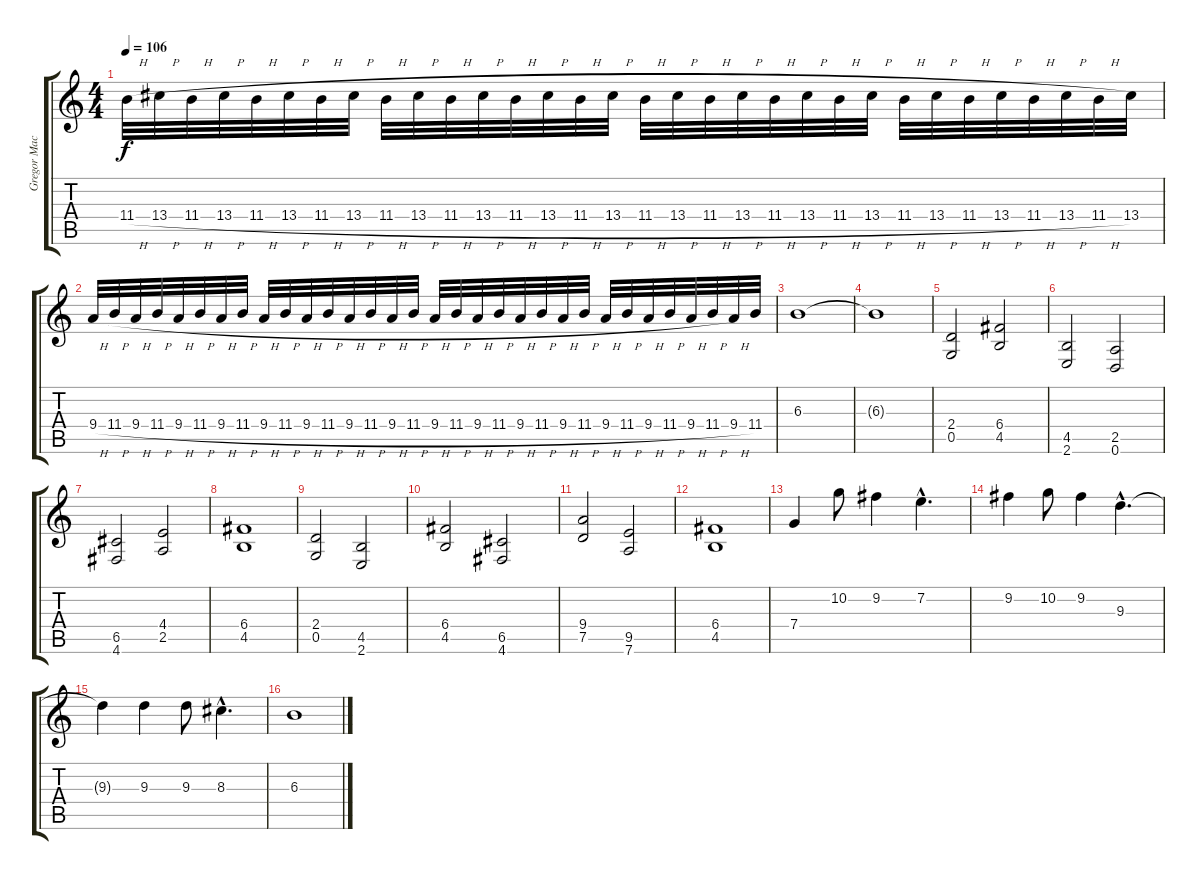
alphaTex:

\track ("Gregor Mackintosh" "Gregor Mac") {instrument distortionguitar}
\staff {score tabs}
\tuning (D4 A3 F3 C3 G2 D2) {hide}
\ts (4 4)
\tempo 106
\clef g2
\ks c
11.4{h}.32{dy f} 13.4{h}.32 11.4{h}.32 13.4{h}.32 11.4{h}.32 13.4{h}.32 11.4{h}.32 13.4{h}.32 11.4{h}.32 13.4{h}.32 11.4{h}.32 13.4{h}.32 11.4{h}.32 13.4{h}.32 11.4{h}.32 13.4{h}.32 11.4{h}.32 13.4{h}.32 11.4{h}.32 13.4{h}.32 11.4{h}.32 13.4{h}.32 11.4{h}.32 13.4{h}.32 11.4{h}.32 13.4{h}.32 11.4{h}.32 13.4{h}.32 11.4{h}.32 13.4{h}.32 11.4{h}.32 13.4.32 |
9.4{h}.32 11.4{h}.32 9.4{h}.32 11.4{h}.32 9.4{h}.32 11.4{h}.32 9.4{h}.32 11.4{h}.32 9.4{h}.32 11.4{h}.32 9.4{h}.32 11.4{h}.32 9.4{h}.32 11.4{h}.32 9.4{h}.32 11.4{h}.32 9.4{h}.32 11.4{h}.32 9.4{h}.32 11.4{h}.32 9.4{h}.32 11.4{h}.32 9.4{h}.32 11.4{h}.32 9.4{h}.32 11.4{h}.32 9.4{h}.32 11.4{h}.32 9.4{h}.32 11.4{h}.32 9.4{h}.32 11.4.32 |
6.3.1 |
6.3{t}.1 |
(2.4 0.5).2 (6.4 4.5).2 |
(4.5 2.6).2 (2.5 0.6).2 |
(6.5 4.6).2 (4.4 2.5).2 |
(6.4 4.5).1 |
(2.4 0.5).2 (4.5 2.6).2 |
(6.4 4.5).2 (6.5 4.6).2 |
(9.4 7.5).2 (9.5 7.6).2 |
(6.4 4.5).1 |
7.4.4{volume 10} 10.2.8 9.2.4 7.2{hac}.4{d} |
9.2.4 10.2.8 9.2.4 9.3{hac}.4{d} |
9.3{t}.4 9.3.4 9.3.8 8.3{hac}.4{d} |
6.3.1
